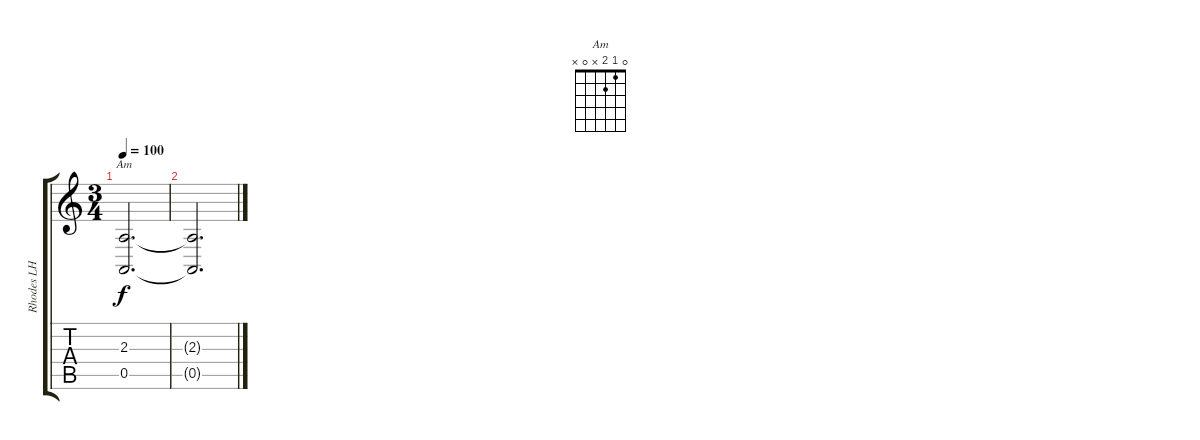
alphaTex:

\track ("Rhodes LH" "Rhodes LH") {instrument electricpiano1}
\staff {score tabs}
\tuning (E4 B3 G3 D3 A2 E2) {hide}
\chord ("Am" 0 1 2 x 0 x)
\ts (3 4)
\tempo 100
\clef g2
\ks c
(2.3 0.5).2{d ch "Am" dy f} |
(2.3{t} 0.5{t}).2{d}
